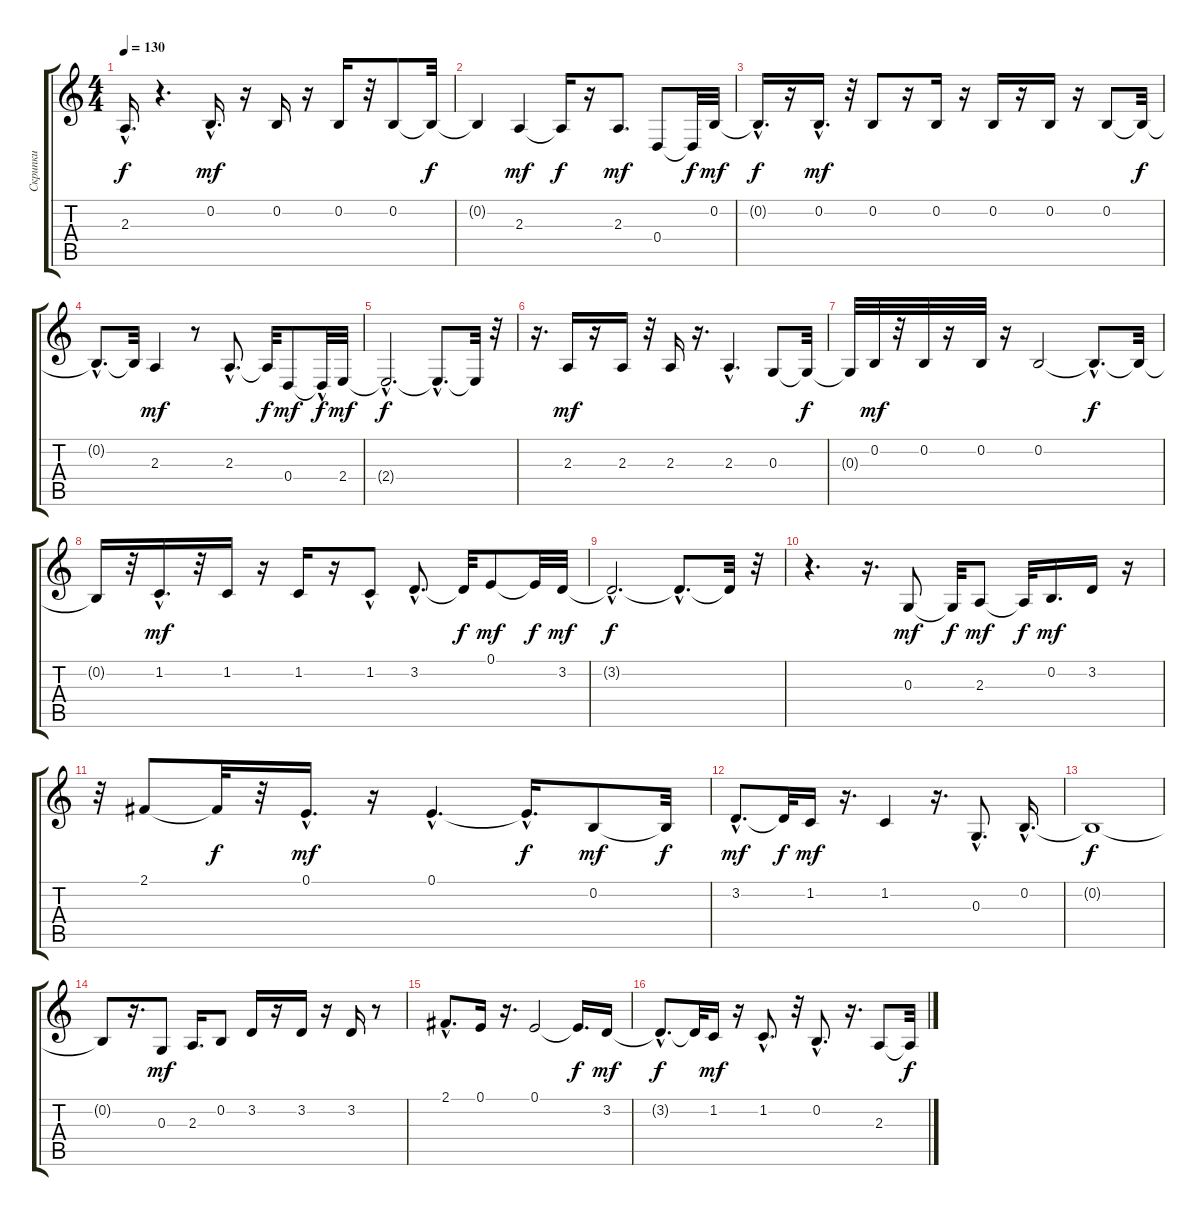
\track ("Скрипки" "Скрипки") {instrument stringensemble1}
\staff {score tabs}
\tuning (E4 B3 G3 D3 A2 E2) {hide}
\ts (4 4)
\tempo 130
\clef g2
\ks c
2.3{hac t}.16{d dy f} r.4{d} 0.2{hac}.16{d dy mf} r.16 0.2.16 r.16 0.2.16 r.32 0.2.8 0.2{t}.32{dy f} |
0.2{t}.4 2.3.4{dy mf} 2.3{t}.16{dy f} r.16 2.3.8{d dy mf} 0.4.8 0.4{t}.32{dy f} 0.2.32{dy mf} |
0.2{hac t}.16{d dy f} r.16 0.2{hac}.16{d dy mf} r.32 0.2.8 r.16 0.2.16 r.16 0.2.16 r.16 0.2.16 r.16 0.2.8 0.2{t}.32{dy f} |
0.2{hac t}.8{d} 0.2{t}.32 2.3.4{dy mf} r.8 2.3{hac}.8{d} 2.3{t}.32{dy f} 0.4.8{dy mf} 0.4{hac t}.32{dy f} 2.4.32{dy mf} |
2.4{hac t}.2{d dy f} 2.4{hac t}.8{d} 2.4{t}.32 r.32 |
r.16{d} 2.3.16{dy mf} r.16 2.3.16 r.32 2.3.16 r.16{d} 2.3{hac}.4{d} 0.3.8 0.3{t}.32{dy f} |
0.3{t}.32 0.2.32{dy mf} r.32 0.2.32 r.16 0.2.32 r.16 0.2.2 0.2{hac t}.8{d dy f} 0.2{t}.32 |
0.2{t}.16 r.32 1.2{hac}.16{d dy mf} r.32 1.2.16 r.16 1.2.16 r.16 1.2{hac}.8 3.2{hac}.8{d} 3.2{t}.32{dy f} 0.1.8{dy mf} 0.1{t}.32{dy f} 3.2.32{dy mf} |
3.2{hac t}.2{d dy f} 3.2{hac t}.8{d} 3.2{t}.32 r.32 |
r.4{d} r.16{d} 0.3.8{dy mf} 0.3{t}.32{dy f} 2.3.8{dy mf} 2.3{t}.32{dy f} 0.2.16{d dy mf} 3.2.16 r.16 |
r.32 2.1.8 2.1{t}.32{dy f} r.32 0.1{hac}.16{d dy mf} r.16 0.1{hac}.4{d} 0.1{hac t}.16{d dy f} 0.2.8{dy mf} 0.2{t}.32{dy f} |
3.2{hac}.8{d dy mf} 3.2{t}.32{dy f} 1.2.16{dy mf} r.16{d} 1.2.4 r.16{d} 0.3{hac}.8{d} 0.2{hac}.16{d} |
0.2{t}.1{dy f} |
0.2{t}.8 r.16{d} 0.3.8{dy mf} 2.3.16{d} 0.2.8 3.2.16 r.16 3.2.16 r.16 3.2.16 r.8 |
2.1{hac}.8{d} 0.1.16 r.16{d} 0.1.2 0.1{t}.16{d dy f} 3.2.16{dy mf} |
3.2{hac t}.8{d dy f} 3.2{t}.32 1.2.16{dy mf} r.16 1.2{hac}.8{d} r.32 0.2{hac}.8{d} r.16{d} 2.3.8 2.3{t}.32{dy f}
